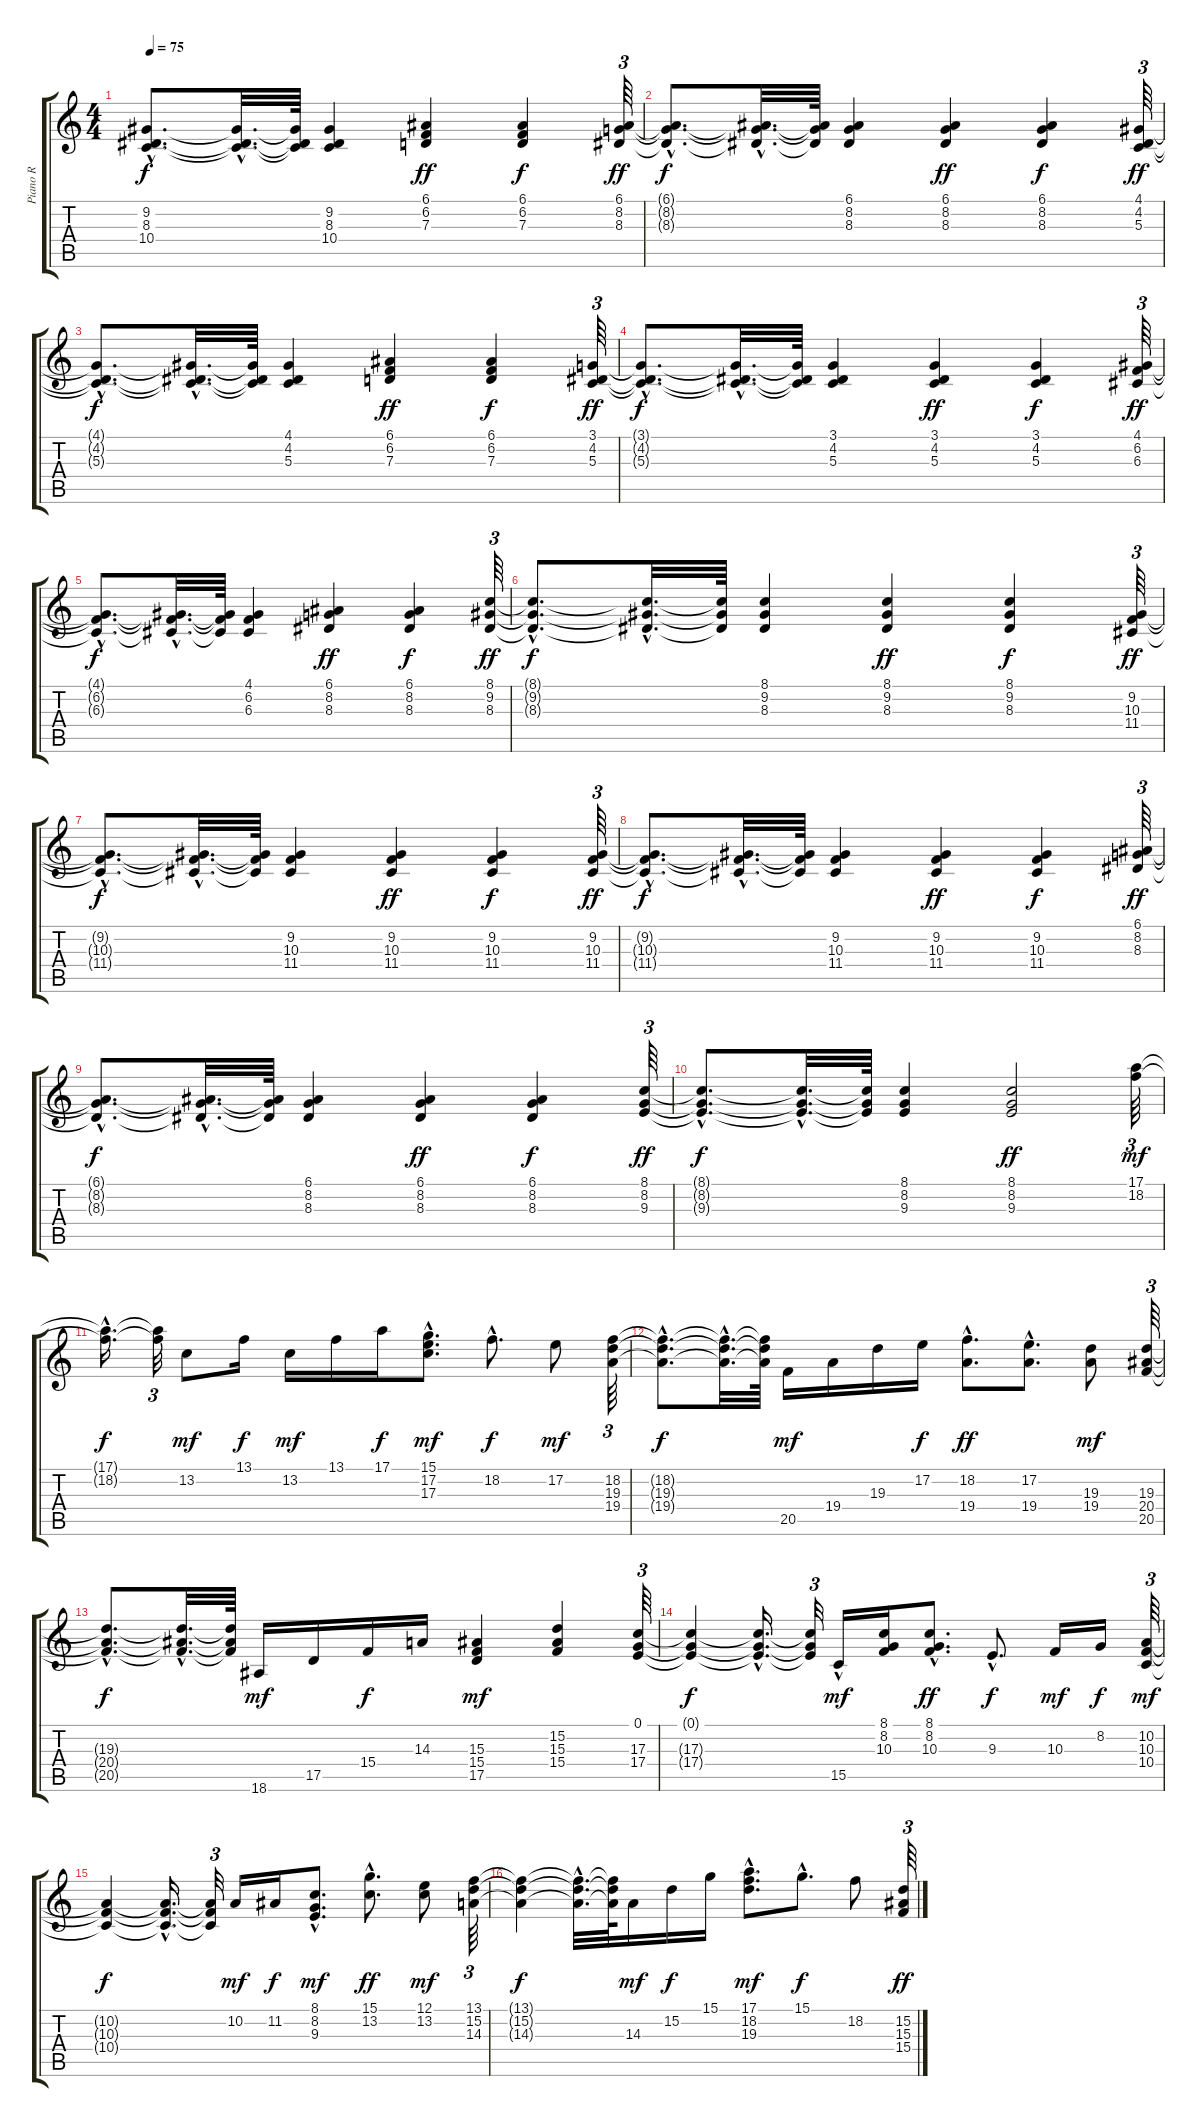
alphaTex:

\track ("Piano R" "Piano R") {instrument acousticgrandpiano}
\staff {score tabs}
\tuning (E4 B3 G3 D3 A2 E2) {hide}
\ts (4 4)
\tempo 75
\clef g2
\ks c
(9.2{hac t} 8.3{hac t} 10.4{hac t}).8{d dy f} (9.2{hac t} 8.3{hac t} 10.4{hac t}).32{d} (9.2{t} 8.3{t} 10.4{t}).64 (9.2 8.3 10.4).4 (6.1 6.2 7.3).4{dy ff} (6.1 6.2 7.3).4{dy f} (6.1 8.2 8.3).64{tu (3 2) dy ff} |
(6.1{hac t} 8.2{hac t} 8.3{hac t}).8{d dy f} (6.1{hac t} 8.2{hac t} 8.3{hac t}).32{d} (6.1{t} 8.2{t} 8.3{t}).64 (6.1 8.2 8.3).4 (6.1 8.2 8.3).4{dy ff} (6.1 8.2 8.3).4{dy f} (4.1 4.2 5.3).64{tu (3 2) dy ff} |
(4.1{hac t} 4.2{hac t} 5.3{hac t}).8{d dy f} (4.1{hac t} 4.2{hac t} 5.3{hac t}).32{d} (4.1{t} 4.2{t} 5.3{t}).64 (4.1 4.2 5.3).4 (6.1 6.2 7.3).4{dy ff} (6.1 6.2 7.3).4{dy f} (3.1 4.2 5.3).64{tu (3 2) dy ff} |
(3.1{hac t} 4.2{hac t} 5.3{hac t}).8{d dy f} (3.1{hac t} 4.2{hac t} 5.3{hac t}).32{d} (3.1{t} 4.2{t} 5.3{t}).64 (3.1 4.2 5.3).4 (3.1 4.2 5.3).4{dy ff} (3.1 4.2 5.3).4{dy f} (4.1 6.2 6.3).64{tu (3 2) dy ff} |
(4.1{hac t} 6.2{hac t} 6.3{hac t}).8{d dy f} (4.1{hac t} 6.2{hac t} 6.3{hac t}).32{d} (4.1{t} 6.2{t} 6.3{t}).64 (4.1 6.2 6.3).4 (6.1 8.2 8.3).4{dy ff} (6.1 8.2 8.3).4{dy f} (8.1 9.2 8.3).64{tu (3 2) dy ff} |
(8.1{hac t} 9.2{hac t} 8.3{hac t}).8{d dy f} (8.1{hac t} 9.2{hac t} 8.3{hac t}).32{d} (8.1{t} 9.2{t} 8.3{t}).64 (8.1 9.2 8.3).4 (8.1 9.2 8.3).4{dy ff} (8.1 9.2 8.3).4{dy f} (9.2 10.3 11.4).64{tu (3 2) dy ff} |
(9.2{hac t} 10.3{hac t} 11.4{hac t}).8{d dy f} (9.2{hac t} 10.3{hac t} 11.4{hac t}).32{d} (9.2{t} 10.3{t} 11.4{t}).64 (9.2 10.3 11.4).4 (9.2 10.3 11.4).4{dy ff} (9.2 10.3 11.4).4{dy f} (9.2 10.3 11.4).64{tu (3 2) dy ff} |
(9.2{hac t} 10.3{hac t} 11.4{hac t}).8{d dy f} (9.2{hac t} 10.3{hac t} 11.4{hac t}).32{d} (9.2{t} 10.3{t} 11.4{t}).64 (9.2 10.3 11.4).4 (9.2 10.3 11.4).4{dy ff} (9.2 10.3 11.4).4{dy f} (6.1 8.2 8.3).64{tu (3 2) dy ff} |
(6.1{hac t} 8.2{hac t} 8.3{hac t}).8{d dy f} (6.1{hac t} 8.2{hac t} 8.3{hac t}).32{d} (6.1{t} 8.2{t} 8.3{t}).64 (6.1 8.2 8.3).4 (6.1 8.2 8.3).4{dy ff} (6.1 8.2 8.3).4{dy f} (8.1 8.2 9.3).64{tu (3 2) dy ff} |
(8.1{hac t} 8.2{hac t} 9.3{hac t}).8{d dy f} (8.1{hac t} 8.2{hac t} 9.3{hac t}).32{d} (8.1{t} 8.2{t} 9.3{t}).64 (8.1 8.2 9.3).4 (8.1 8.2 9.3).2{dy ff} (17.1 18.2).64{tu (3 2) dy mf} |
(17.1{hac t} 18.2{hac t}).16{d dy f} (17.1{t} 18.2{t}).32{tu (3 2)} 13.2.8{dy mf} 13.1.16{dy f} 13.2.16{dy mf} 13.1.16 17.1.16{dy f} (15.1{hac} 17.2{hac} 17.3{hac}).8{d dy mf} 18.2{hac}.8{d dy f} 17.2.8{dy mf} (18.2 19.3 19.4).64{tu (3 2)} |
(18.2{hac t} 19.3{hac t} 19.4{hac t}).8{d dy f} (18.2{hac t} 19.3{hac t} 19.4{hac t}).32{d} (18.2{t} 19.3{t} 19.4{t}).64 20.5.16{dy mf} 19.4.16 19.3.16 17.2.16{dy f} (18.2{hac} 19.4{hac}).8{d dy ff} (17.2{hac} 19.4{hac}).8{d} (19.3 19.4).8{dy mf} (19.3 20.4 20.5).64{tu (3 2)} |
(19.3{hac t} 20.4{hac t} 20.5{hac t}).8{d dy f} (19.3{hac t} 20.4{hac t} 20.5{hac t}).32{d} (19.3{t} 20.4{t} 20.5{t}).64 18.6.16{dy mf} 17.5.16 15.4.16{dy f} 14.3.16 (15.3 15.4 17.5).4{dy mf} (15.2 15.3 15.4).4 (0.1 17.3 17.4).64{tu (3 2)} |
(0.1{t} 17.3{t} 17.4{t}).4{dy f} (0.1{hac t} 17.3{hac t} 17.4{hac t}).16{d} (0.1{t} 17.3{t} 17.4{t}).32{tu (3 2)} 15.5{hac}.16{dy mf} (8.1 8.2 10.3).16 (8.1{hac} 8.2{hac} 10.3{hac}).8{d dy ff} 9.3{hac}.8{d dy f} 10.3.16{dy mf} 8.2.16{dy f} (10.2 10.3 10.4).64{tu (3 2) dy mf} |
(10.2{t} 10.3{t} 10.4{t}).4{dy f} (10.2{hac t} 10.3{hac t} 10.4{hac t}).16{d} (10.2{t} 10.3{t} 10.4{t}).32{tu (3 2)} 10.2.16{dy mf} 11.2.16{dy f} (8.1{hac} 8.2{hac} 9.3{hac}).8{d dy mf} (15.1{hac} 13.2{hac}).8{d dy ff} (12.1 13.2).8{dy mf} (13.1 15.2 14.3).64{tu (3 2)} |
(13.1{t} 15.2{t} 14.3{t}).4{dy f} (13.1{hac t} 15.2{hac t} 14.3{hac t}).32{d} (13.1{t} 15.2{t} 14.3{t}).64 14.3.16{dy mf} 15.2.16{dy f} 15.1.16 (17.1{hac} 18.2{hac} 19.3{hac}).8{d dy mf} 15.1{hac}.8{d dy f} 18.2.8 (15.2 15.3 15.4).64{tu (3 2) dy ff}
